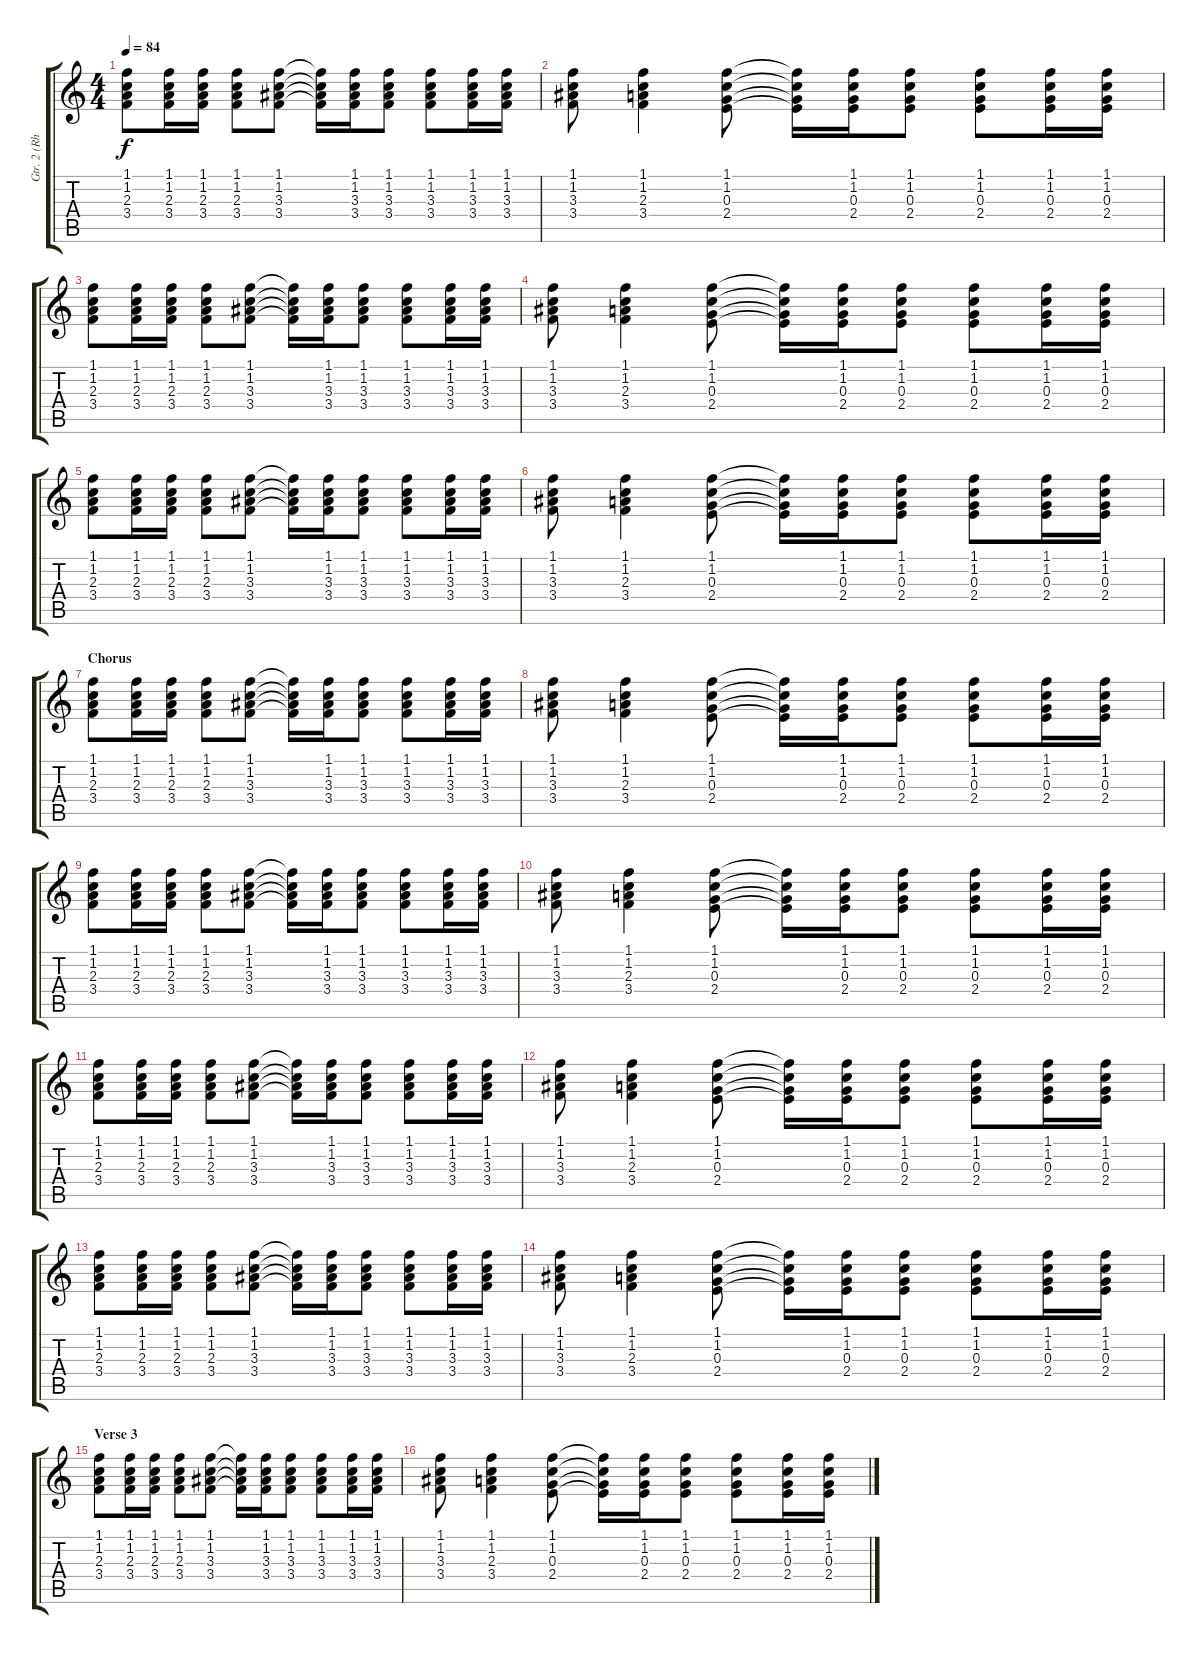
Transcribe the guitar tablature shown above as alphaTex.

\track ("Gtr. 2 (Rhythm)" "Gtr. 2 (Rh") {instrument acousticguitarsteel}
\staff {score tabs}
\tuning (E4 B3 G3 D3 A2 E2) {hide}
\ts (4 4)
\tempo 84
\clef g2
\ks c
(1.1 1.2 2.3 3.4).8{dy f} (1.1 1.2 2.3 3.4).16 (1.1 1.2 2.3 3.4).16 (1.1 1.2 2.3 3.4).8 (1.1 1.2 3.3 3.4).8 (1.1{t} 1.2{t} 3.3{t} 3.4{t}).16 (1.1 1.2 3.3 3.4).16 (1.1 1.2 3.3 3.4).8 (1.1 1.2 3.3 3.4).8 (1.1 1.2 3.3 3.4).16 (1.1 1.2 3.3 3.4).16 |
(1.1 1.2 3.3 3.4).8 (1.1 1.2 2.3 3.4).4 (1.1 1.2 0.3 2.4).8 (1.1{t} 1.2{t} 0.3{t} 2.4{t}).16 (1.1 1.2 0.3 2.4).16 (1.1 1.2 0.3 2.4).8 (1.1 1.2 0.3 2.4).8 (1.1 1.2 0.3 2.4).16 (1.1 1.2 0.3 2.4).16 |
(1.1 1.2 2.3 3.4).8 (1.1 1.2 2.3 3.4).16 (1.1 1.2 2.3 3.4).16 (1.1 1.2 2.3 3.4).8 (1.1 1.2 3.3 3.4).8 (1.1{t} 1.2{t} 3.3{t} 3.4{t}).16 (1.1 1.2 3.3 3.4).16 (1.1 1.2 3.3 3.4).8 (1.1 1.2 3.3 3.4).8 (1.1 1.2 3.3 3.4).16 (1.1 1.2 3.3 3.4).16 |
(1.1 1.2 3.3 3.4).8 (1.1 1.2 2.3 3.4).4 (1.1 1.2 0.3 2.4).8 (1.1{t} 1.2{t} 0.3{t} 2.4{t}).16 (1.1 1.2 0.3 2.4).16 (1.1 1.2 0.3 2.4).8 (1.1 1.2 0.3 2.4).8 (1.1 1.2 0.3 2.4).16 (1.1 1.2 0.3 2.4).16 |
(1.1 1.2 2.3 3.4).8 (1.1 1.2 2.3 3.4).16 (1.1 1.2 2.3 3.4).16 (1.1 1.2 2.3 3.4).8 (1.1 1.2 3.3 3.4).8 (1.1{t} 1.2{t} 3.3{t} 3.4{t}).16 (1.1 1.2 3.3 3.4).16 (1.1 1.2 3.3 3.4).8 (1.1 1.2 3.3 3.4).8 (1.1 1.2 3.3 3.4).16 (1.1 1.2 3.3 3.4).16 |
(1.1 1.2 3.3 3.4).8 (1.1 1.2 2.3 3.4).4 (1.1 1.2 0.3 2.4).8 (1.1{t} 1.2{t} 0.3{t} 2.4{t}).16 (1.1 1.2 0.3 2.4).16 (1.1 1.2 0.3 2.4).8 (1.1 1.2 0.3 2.4).8 (1.1 1.2 0.3 2.4).16 (1.1 1.2 0.3 2.4).16 |
\section ("" "Chorus")
(1.1 1.2 2.3 3.4).8{volume 16} (1.1 1.2 2.3 3.4).16 (1.1 1.2 2.3 3.4).16 (1.1 1.2 2.3 3.4).8 (1.1 1.2 3.3 3.4).8 (1.1{t} 1.2{t} 3.3{t} 3.4{t}).16 (1.1 1.2 3.3 3.4).16 (1.1 1.2 3.3 3.4).8 (1.1 1.2 3.3 3.4).8 (1.1 1.2 3.3 3.4).16 (1.1 1.2 3.3 3.4).16 |
(1.1 1.2 3.3 3.4).8 (1.1 1.2 2.3 3.4).4 (1.1 1.2 0.3 2.4).8 (1.1{t} 1.2{t} 0.3{t} 2.4{t}).16 (1.1 1.2 0.3 2.4).16 (1.1 1.2 0.3 2.4).8 (1.1 1.2 0.3 2.4).8 (1.1 1.2 0.3 2.4).16 (1.1 1.2 0.3 2.4).16 |
(1.1 1.2 2.3 3.4).8 (1.1 1.2 2.3 3.4).16 (1.1 1.2 2.3 3.4).16 (1.1 1.2 2.3 3.4).8 (1.1 1.2 3.3 3.4).8 (1.1{t} 1.2{t} 3.3{t} 3.4{t}).16 (1.1 1.2 3.3 3.4).16 (1.1 1.2 3.3 3.4).8 (1.1 1.2 3.3 3.4).8 (1.1 1.2 3.3 3.4).16 (1.1 1.2 3.3 3.4).16 |
(1.1 1.2 3.3 3.4).8 (1.1 1.2 2.3 3.4).4 (1.1 1.2 0.3 2.4).8 (1.1{t} 1.2{t} 0.3{t} 2.4{t}).16 (1.1 1.2 0.3 2.4).16 (1.1 1.2 0.3 2.4).8 (1.1 1.2 0.3 2.4).8 (1.1 1.2 0.3 2.4).16 (1.1 1.2 0.3 2.4).16 |
(1.1 1.2 2.3 3.4).8 (1.1 1.2 2.3 3.4).16 (1.1 1.2 2.3 3.4).16 (1.1 1.2 2.3 3.4).8 (1.1 1.2 3.3 3.4).8 (1.1{t} 1.2{t} 3.3{t} 3.4{t}).16 (1.1 1.2 3.3 3.4).16 (1.1 1.2 3.3 3.4).8 (1.1 1.2 3.3 3.4).8 (1.1 1.2 3.3 3.4).16 (1.1 1.2 3.3 3.4).16 |
(1.1 1.2 3.3 3.4).8 (1.1 1.2 2.3 3.4).4 (1.1 1.2 0.3 2.4).8 (1.1{t} 1.2{t} 0.3{t} 2.4{t}).16 (1.1 1.2 0.3 2.4).16 (1.1 1.2 0.3 2.4).8 (1.1 1.2 0.3 2.4).8 (1.1 1.2 0.3 2.4).16 (1.1 1.2 0.3 2.4).16 |
(1.1 1.2 2.3 3.4).8 (1.1 1.2 2.3 3.4).16 (1.1 1.2 2.3 3.4).16 (1.1 1.2 2.3 3.4).8 (1.1 1.2 3.3 3.4).8 (1.1{t} 1.2{t} 3.3{t} 3.4{t}).16 (1.1 1.2 3.3 3.4).16 (1.1 1.2 3.3 3.4).8 (1.1 1.2 3.3 3.4).8 (1.1 1.2 3.3 3.4).16 (1.1 1.2 3.3 3.4).16 |
(1.1 1.2 3.3 3.4).8 (1.1 1.2 2.3 3.4).4 (1.1 1.2 0.3 2.4).8 (1.1{t} 1.2{t} 0.3{t} 2.4{t}).16 (1.1 1.2 0.3 2.4).16 (1.1 1.2 0.3 2.4).8 (1.1 1.2 0.3 2.4).8 (1.1 1.2 0.3 2.4).16 (1.1 1.2 0.3 2.4).16 |
\section ("" "Verse 3")
(1.1 1.2 2.3 3.4).8{volume 10} (1.1 1.2 2.3 3.4).16 (1.1 1.2 2.3 3.4).16 (1.1 1.2 2.3 3.4).8 (1.1 1.2 3.3 3.4).8 (1.1{t} 1.2{t} 3.3{t} 3.4{t}).16 (1.1 1.2 3.3 3.4).16 (1.1 1.2 3.3 3.4).8 (1.1 1.2 3.3 3.4).8 (1.1 1.2 3.3 3.4).16 (1.1 1.2 3.3 3.4).16 |
(1.1 1.2 3.3 3.4).8 (1.1 1.2 2.3 3.4).4 (1.1 1.2 0.3 2.4).8 (1.1{t} 1.2{t} 0.3{t} 2.4{t}).16 (1.1 1.2 0.3 2.4).16 (1.1 1.2 0.3 2.4).8 (1.1 1.2 0.3 2.4).8 (1.1 1.2 0.3 2.4).16 (1.1 1.2 0.3 2.4).16
